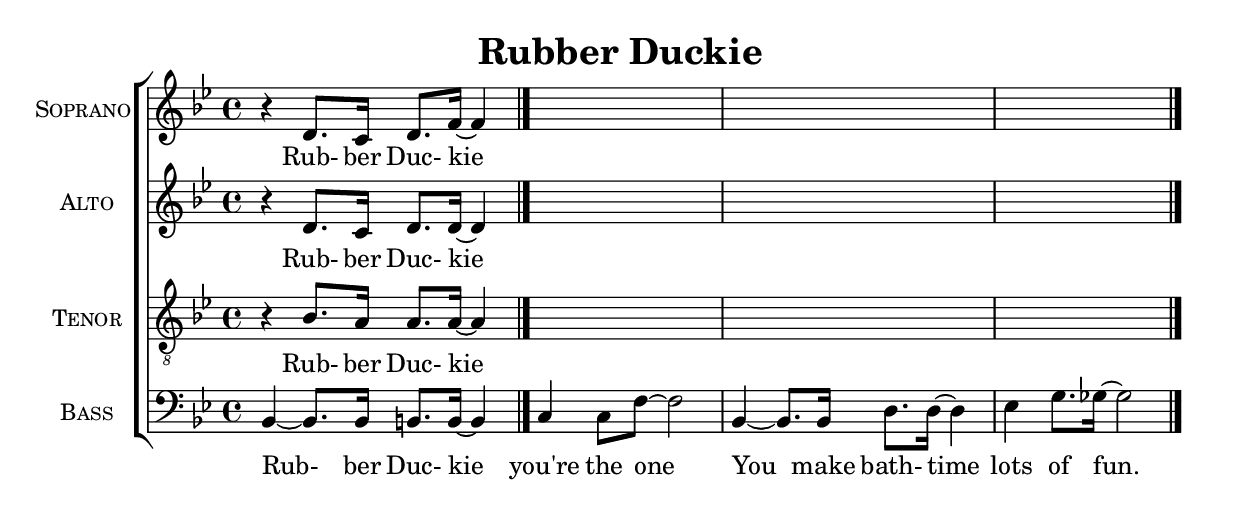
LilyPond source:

\version "2.19.80"

SopranoLyrics = \lyricmode {
  Rub- ber Duc- kie you're the one
  You make bath- time lots of fun.
  Rub- ber Duc- kie, I'm aw- full- y fond of you.
  Vo- do- dee- o.
  Rub- ber duc- kie joy of joys
  when I squeeze you you make noise
  Rub- ber duc- kie you're my ver- y best friend, it's true
  Ah Ever- y day when I make my way to the tub- by
  I find that lit- tle fel- low who's cute and yel- low and chub- by
  Rub- a- dub duck- y
  Rub- ber duc- kie you're so fine
  and I'm luck- y that you're mine
  Rub- ber duc- kie I'm aw- ful- ly fond of you
  Rub- ber duc- kie I'm aw- ful- ly fond of you
}  

AltoLyrics = \lyricmode {
  Rub- ber Duc- kie you're the one
  You make bath- time lots of fun.
  Rub- ber Duc- kie, I'm aw- full- y fond of you.
  Vo- do- dee- o.
  Rub- ber duc- kie joy of joys
  when I squeeze you you make noise
  Rub- ber duc- kie you're my ver- y best friend, it's true
  Ah Ever- y day when I make my way to the tub- by
  I find that lit- tle fel- low who's cute and yel- low and chub- by
  Rub- a- dub duck- y
  Rub- ber duc- kie you're so fine
  and I'm luck- y that you're mine
  Rub- ber duc- kie I'm aw- ful- ly fond of you
  Rub- ber duc- kie I'm aw- ful- ly fond of you
}  

TenorLyrics = \lyricmode {
  Rub- ber Duc- kie you're the one
  You make bath- time lots of fun.
  Rub- ber Duc- kie, I'm aw- full- y fond of you.
  Vo- do- dee- o.
  Rub- ber duc- kie joy of joys
  when I squeeze you you make noise
  Rub- ber duc- kie you're my ver- y best friend, it's true
  Ah Ever- y day when I make my way to the tub- by
  I find that lit- tle fel- low who's cute and yel- low and chub- by
  Rub- a- dub duck- y
  Rub- ber duc- kie you're so fine
  and I'm luck- y that you're mine
  Rub- ber duc- kie I'm aw- ful- ly fond of you
  Rub- ber duc- kie I'm aw- ful- ly fond of you
}  

BassLyrics = \lyricmode {
  Rub- ber Duc- kie you're the one
  You make bath- time lots of fun.
  Rub- ber Duc- kie, I'm aw- full- y fond of you.
  Vo- do- dee- o.
  Rub- ber duc- kie joy of joys
  when I squeeze you you make noise
  Rub- ber duc- kie you're my ver- y best friend, it's true
  Ah Ah Ah Ah Ah Ah
  I find that lit- tle fel- low who's cute and yel- low and chub- by
  Rub- a- dub duck- y
  Rub- ber duc- kie you're so fine
  and I'm luck- y that you're mine
  Rub- ber duc- kie I'm aw- ful- ly fond of you
  Rub- ber duc- kie I'm aw- ful- ly fond of you
}  

tempotrack = {
  \key bes \major
  \time 4/4
}

SopranoMusic = \relative c' {
  \key bes \major
  \time 4/4
  r4 d8. c16 d8. f16~f4
  \bar "|."
}

AltoMusic = \relative c' {
  \key bes \major
  \time 4/4
  r4 d8. c16 d8. d16~d4
  \bar "|."
}

TenorMusic = \relative c' {
  \key bes \major
  \time 4/4
  r4 bes8. a16 a8. a16~a4
  \bar "|."
}

BassMusic = \relative c {
  \key bes \major
  \time 4/4
  bes4~bes8. bes16 b8. b16~b4
  c4 c8 f~f2
  bes,4 ~ bes8. bes16 d8. d16~d4
  ees4 g8. ges16 ~ ges2
  \bar "|."
}

\header {
  title = "Rubber Duckie"
}
\include "satb.ly"
%\score {
%  \ChoirStaff {
%    \new Staff = sopranos {
%      new Voice = sopranos { \SopranoMusic }
%    }
%  }
%}
